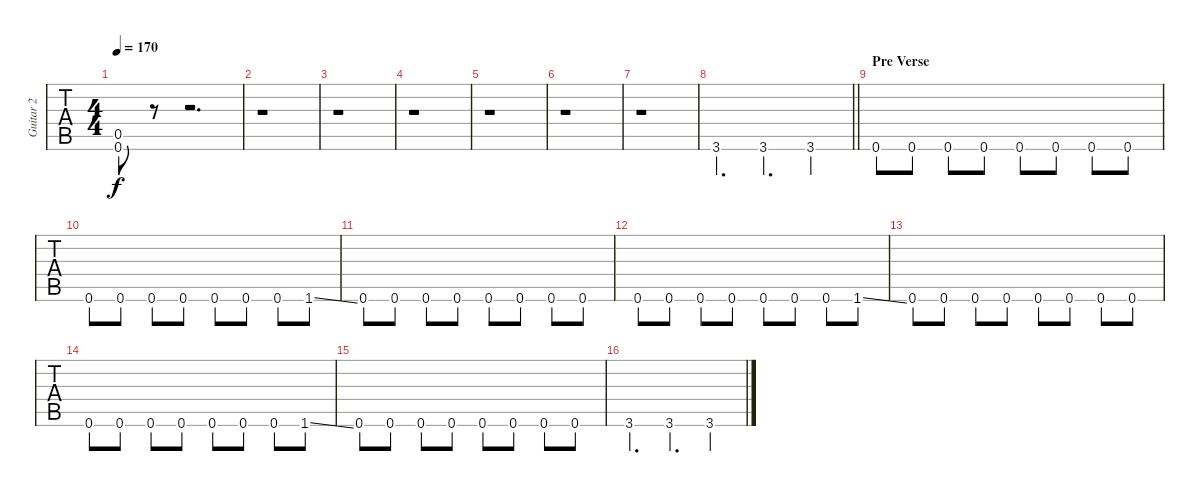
\track ("Guitar 2" "Guitar 2") {instrument distortionguitar}
\staff {tabs}
\tuning (D4 A3 F3 C3 G2 C2) {hide}
\ts (4 4)
\tempo 170
\clef g2
\ks c
(0.5 0.6).8{dy f balance 0} r.8 r.2{d} |
r.1 |
r.1 |
r.1 |
r.1 |
r.1 |
r.1 |
\barLineRight lightlight
3.6.4{d} 3.6.4{d} 3.6.4 |
\section ("" "Pre Verse")
0.6.8 0.6.8 0.6.8 0.6.8 0.6.8 0.6.8 0.6.8 0.6.8 |
0.6.8 0.6.8 0.6.8 0.6.8 0.6.8 0.6.8 0.6.8 1.6{ss}.8 |
0.6.8 0.6.8 0.6.8 0.6.8 0.6.8 0.6.8 0.6.8 0.6.8 |
0.6.8 0.6.8 0.6.8 0.6.8 0.6.8 0.6.8 0.6.8 1.6{ss}.8 |
0.6.8 0.6.8 0.6.8 0.6.8 0.6.8 0.6.8 0.6.8 0.6.8 |
0.6.8 0.6.8 0.6.8 0.6.8 0.6.8 0.6.8 0.6.8 1.6{ss}.8 |
0.6.8 0.6.8 0.6.8 0.6.8 0.6.8 0.6.8 0.6.8 0.6.8 |
3.6.4{d} 3.6.4{d} 3.6.4
